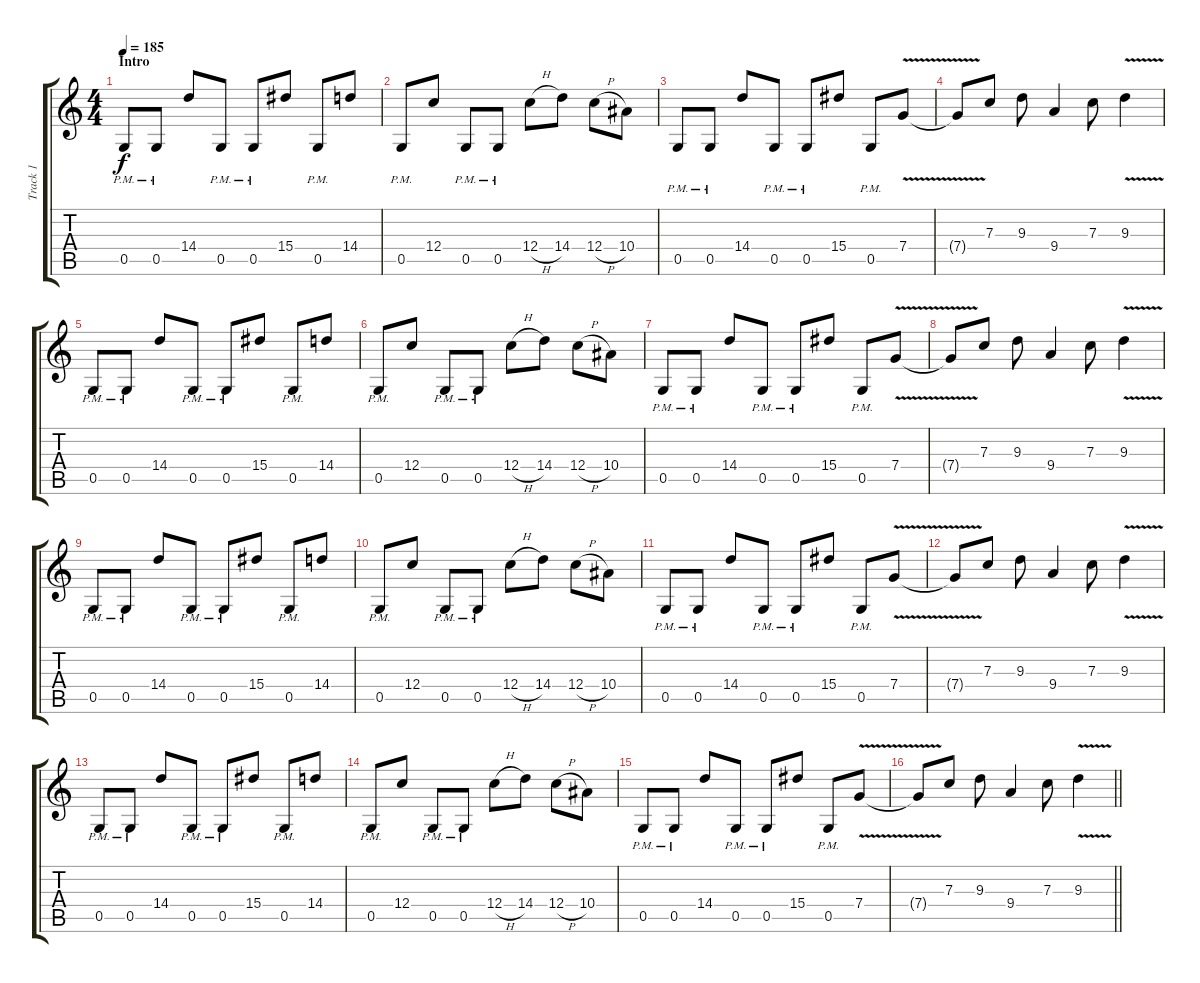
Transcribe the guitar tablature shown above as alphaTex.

\track ("Track 1" "Track 1") {instrument distortionguitar}
\staff {score tabs}
\tuning (D4 A3 F3 C3 G2 C2) {hide}
\ts (4 4)
\section ("" "Intro")
\tempo 185
\clef g2
\ks c
0.5{pm}.8{dy f instrument distortionguitar} 0.5{pm}.8 14.4.8 0.5{pm}.8 0.5{pm}.8 15.4.8 0.5{pm}.8 14.4.8 |
0.5{pm}.8 12.4.8 0.5{pm}.8 0.5{pm}.8 12.4{h}.8 14.4.8 12.4{h}.8 10.4.8 |
0.5{pm}.8 0.5{pm}.8 14.4.8 0.5{pm}.8 0.5{pm}.8 15.4.8 0.5{pm}.8 7.4{v}.8 |
7.4{t}.8 7.3.8 9.3.8 9.4.4 7.3.8 9.3{v}.4 |
0.5{pm}.8 0.5{pm}.8 14.4.8 0.5{pm}.8 0.5{pm}.8 15.4.8 0.5{pm}.8 14.4.8 |
0.5{pm}.8 12.4.8 0.5{pm}.8 0.5{pm}.8 12.4{h}.8 14.4.8 12.4{h}.8 10.4.8 |
0.5{pm}.8 0.5{pm}.8 14.4.8 0.5{pm}.8 0.5{pm}.8 15.4.8 0.5{pm}.8 7.4{v}.8 |
7.4{t}.8 7.3.8 9.3.8 9.4.4 7.3.8 9.3{v}.4 |
0.5{pm}.8 0.5{pm}.8 14.4.8 0.5{pm}.8 0.5{pm}.8 15.4.8 0.5{pm}.8 14.4.8 |
0.5{pm}.8 12.4.8 0.5{pm}.8 0.5{pm}.8 12.4{h}.8 14.4.8 12.4{h}.8 10.4.8 |
0.5{pm}.8 0.5{pm}.8 14.4.8 0.5{pm}.8 0.5{pm}.8 15.4.8 0.5{pm}.8 7.4{v}.8 |
7.4{t}.8 7.3.8 9.3.8 9.4.4 7.3.8 9.3{v}.4 |
0.5{pm}.8 0.5{pm}.8 14.4.8 0.5{pm}.8 0.5{pm}.8 15.4.8 0.5{pm}.8 14.4.8 |
0.5{pm}.8 12.4.8 0.5{pm}.8 0.5{pm}.8 12.4{h}.8 14.4.8 12.4{h}.8 10.4.8 |
0.5{pm}.8 0.5{pm}.8 14.4.8 0.5{pm}.8 0.5{pm}.8 15.4.8 0.5{pm}.8 7.4{v}.8 |
\barLineRight lightlight
7.4{t}.8 7.3.8 9.3.8 9.4.4 7.3.8 9.3{v}.4
